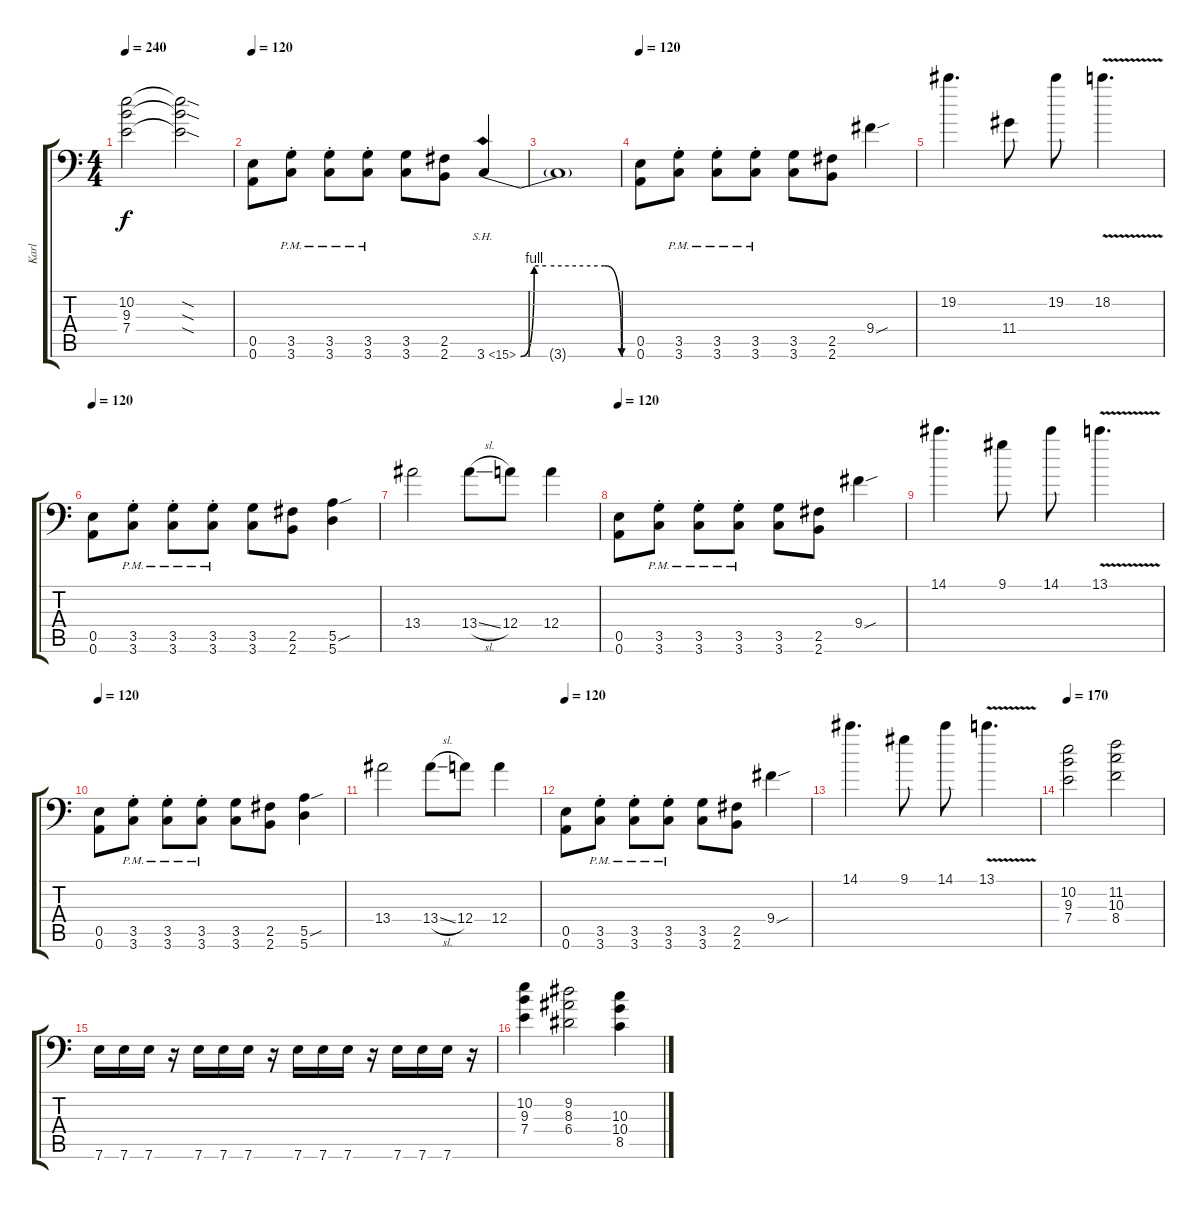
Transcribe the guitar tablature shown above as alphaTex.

\track ("Karl" "Karl") {instrument distortionguitar}
\staff {score tabs}
\tuning (B3 Gb3 D3 A2 E2 A1) {hide}
\ts (4 4)
\tempo 240
\clef f4
\ks c
(10.2 9.3 7.4).2{dy f} (10.2{sod t} 9.3{sod t} 7.4{sod t}).2 |
\tempo 120
(0.5 0.6).8 (3.5{pm} 3.6{pm st}).8 (3.5{pm} 3.6{pm st}).8 (3.5{pm} 3.6{pm st}).8 (3.5 3.6).8 (2.5 2.6).8 3.6{be (custom 0 0 8 4 15 4 50 4 60 0) sh 12}.4 |
3.6{t}.1 |
\tempo 120
(0.5 0.6).8 (3.5{pm} 3.6{pm st}).8 (3.5{pm} 3.6{pm st}).8 (3.5{pm} 3.6{pm st}).8 (3.5 3.6).8 (2.5 2.6).8 9.4{sou}.4 |
19.2.4{d} 11.4.8 19.2.8 18.2{v}.4{d} |
\tempo 120
(0.5 0.6).8 (3.5{pm} 3.6{pm st}).8 (3.5{pm} 3.6{pm st}).8 (3.5{pm} 3.6{pm st}).8 (3.5 3.6).8 (2.5 2.6).8 (5.5{sou} 5.6).4 |
13.4.2 13.4{sl}.8 12.4.8 12.4.4 |
\tempo 120
(0.5 0.6).8 (3.5{pm} 3.6{pm st}).8 (3.5{pm} 3.6{pm st}).8 (3.5{pm} 3.6{pm st}).8 (3.5 3.6).8 (2.5 2.6).8 9.4{sou}.4 |
14.1.4{d} 9.1.8 14.1.8 13.1{v}.4{d} |
\tempo 120
(0.5 0.6).8 (3.5{pm} 3.6{pm st}).8 (3.5{pm} 3.6{pm st}).8 (3.5{pm} 3.6{pm st}).8 (3.5 3.6).8 (2.5 2.6).8 (5.5{sou} 5.6).4 |
13.4.2 13.4{sl}.8 12.4.8 12.4.4 |
\tempo 120
(0.5 0.6).8 (3.5{pm} 3.6{pm st}).8 (3.5{pm} 3.6{pm st}).8 (3.5{pm} 3.6{pm st}).8 (3.5 3.6).8 (2.5 2.6).8 9.4{sou}.4 |
14.1.4{d} 9.1.8 14.1.8 13.1{v}.4{d} |
\tempo 170
(10.2 9.3 7.4).2 (11.2 10.3 8.4).2 |
7.6.16 7.6.16 7.6.16 r.16 7.6.16 7.6.16 7.6.16 r.16 7.6.16 7.6.16 7.6.16 r.16 7.6.16 7.6.16 7.6.16 r.16 |
(10.2 9.3 7.4).4 (9.2 8.3 6.4).2 (10.3 10.4 8.5).4
